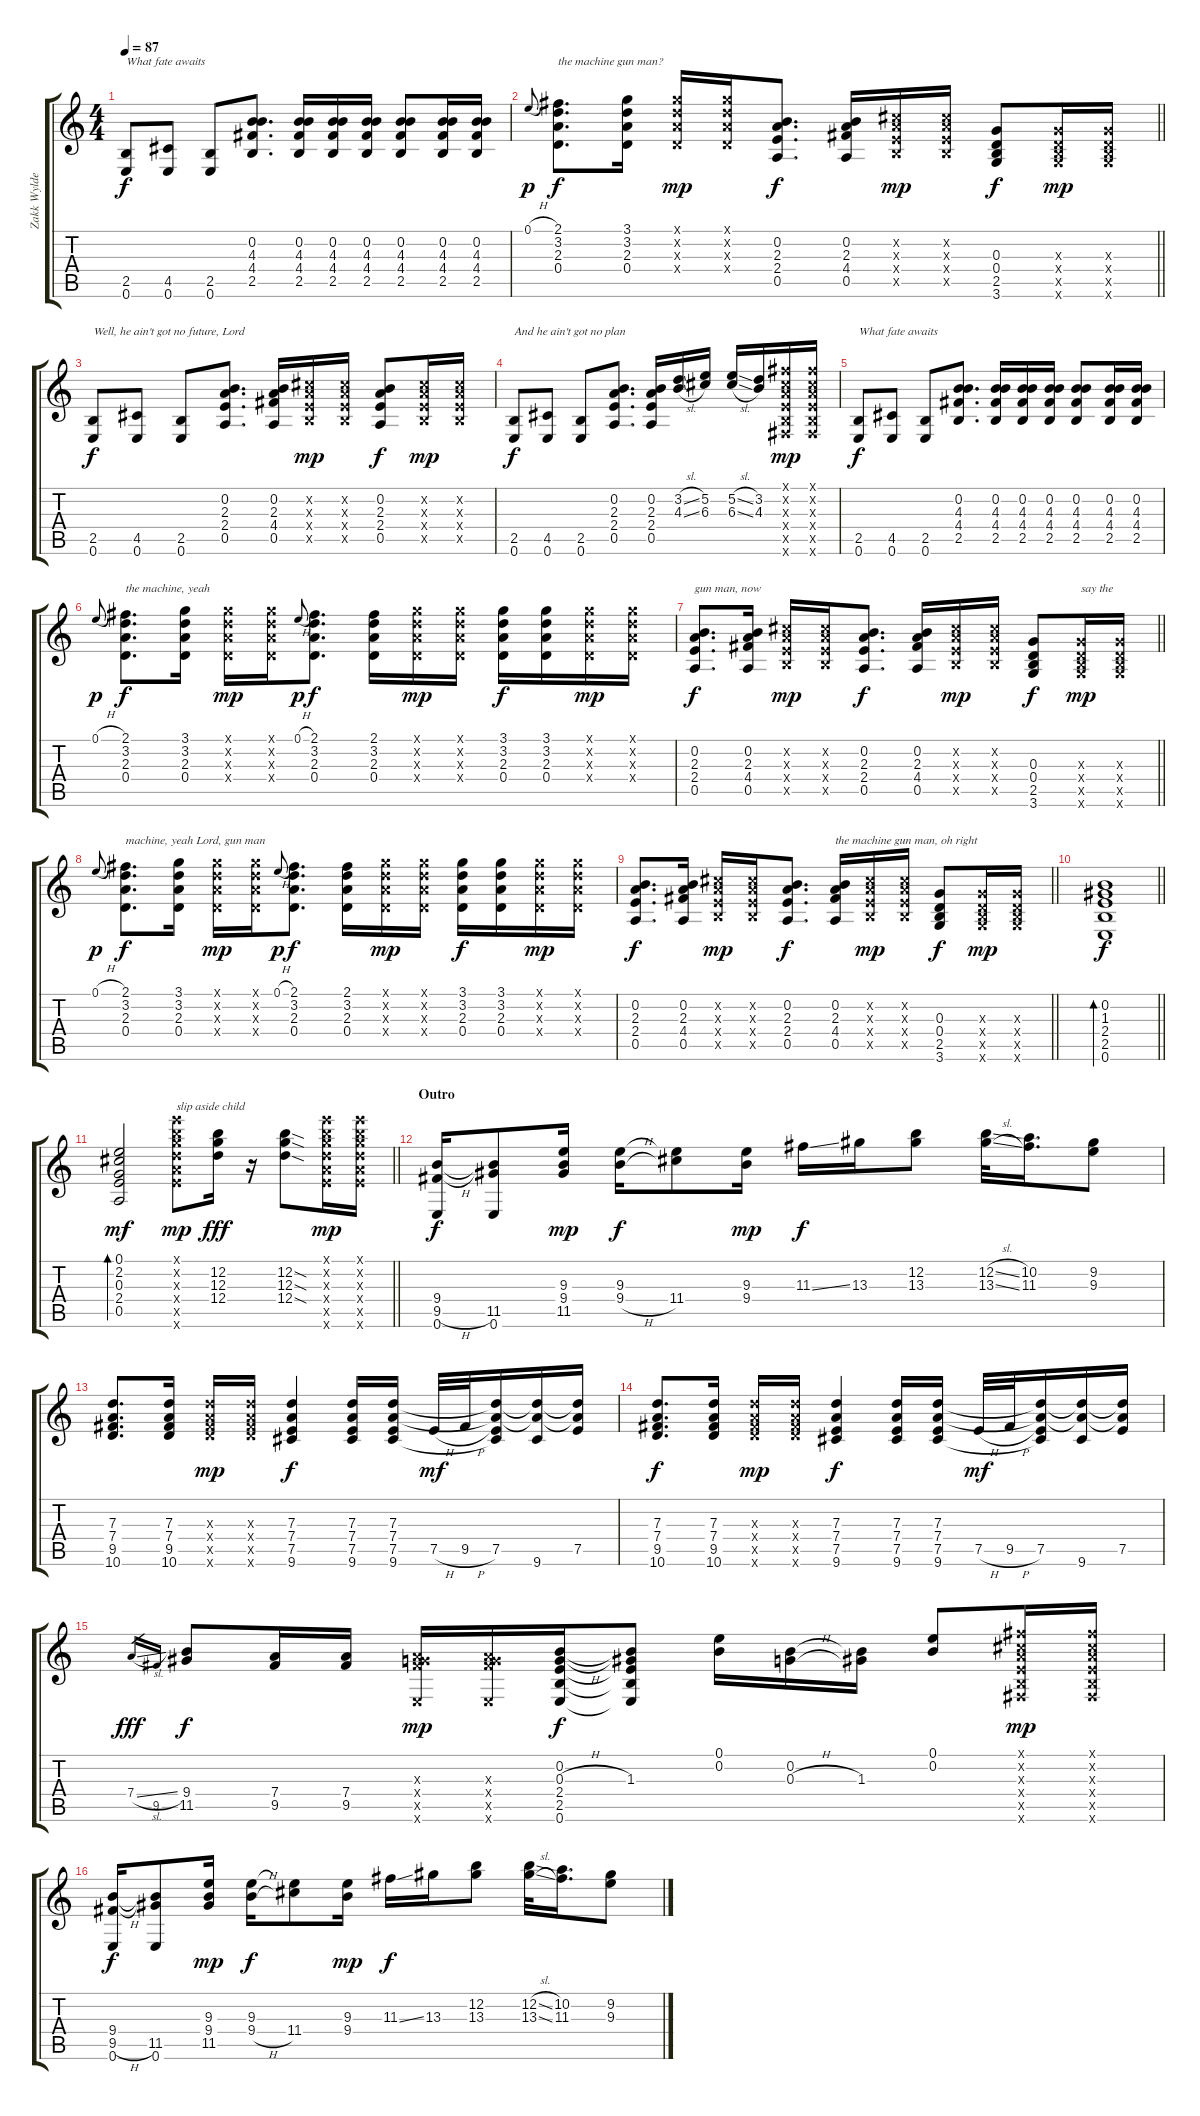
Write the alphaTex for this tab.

\track ("Zakk Wylde" "Zakk Wylde") {instrument acousticguitarsteel}
\staff {score tabs}
\tuning (E4 B3 G3 D3 A2 E2) {hide}
\ts (4 4)
\tempo 87
\clef g2
\ks c
(2.5 0.6).8{txt "What fate awaits " dy f} (4.5 0.6).8 (2.5 0.6).8 (0.2 4.3 4.4 2.5).8{d} (0.2 4.3 4.4 2.5).16 (0.2 4.3 4.4 2.5).16 (0.2 4.3 4.4 2.5).16 (0.2 4.3 4.4 2.5).8 (0.2 4.3 4.4 2.5).16 (0.2 4.3 4.4 2.5).16 |
\barLineRight lightlight
0.1{h}.8{gr onbeat dy p} (2.1 3.2 2.3 0.4).8{d txt "the machine gun man?" dy f} (3.1 3.2 2.3 0.4).16 (3.1{x} 3.2{x} 2.3{x} 0.4{x}).16{dy mp} (3.1{x} 3.2{x} 2.3{x} 0.4{x}).16 (0.2 2.3 2.4 0.5).8{d dy f} (0.2 2.3 4.4 0.5).16 (2.2{x} 2.3{x} 2.4{x} 2.5{x}).16{dy mp} (2.2{x} 2.3{x} 2.4{x} 2.5{x}).16 (0.3 0.4 2.5 3.6).8{dy f} (0.3{x} 0.4{x} 2.5{x} 3.6{x}).16{dy mp} (0.3{x} 0.4{x} 2.5{x} 3.6{x}).16 |
(2.5 0.6).8{txt "Well, he ain't got no future, Lord" dy f} (4.5 0.6).8 (2.5 0.6).8 (0.2 2.3 2.4 0.5).8{d} (0.2 2.3 4.4 0.5).16 (2.2{x} 2.3{x} 2.4{x} 2.5{x}).16{dy mp} (2.2{x} 2.3{x} 2.4{x} 2.5{x}).16 (0.2 2.3 2.4 0.5).8{dy f} (2.2{x} 2.3{x} 2.4{x} 2.5{x}).16{dy mp} (2.2{x} 2.3{x} 2.4{x} 2.5{x}).16 |
(2.5 0.6).8{txt "And he ain't got no plan" dy f} (4.5 0.6).8 (2.5 0.6).8 (0.2 2.3 2.4 0.5).8{d} (0.2 2.3 2.4 0.5).16 (3.2{sl} 4.3{sl}).16 (5.2 6.3).16 (5.2{sl} 6.3{sl}).16 (3.2 4.3).16 (2.1{x} 2.2{x} 2.3{x} 2.4{x} 2.5{x} 2.6{x}).16{dy mp} (2.1{x} 2.2{x} 2.3{x} 2.4{x} 2.5{x} 2.6{x}).16 |
(2.5 0.6).8{txt "What fate awaits " dy f} (4.5 0.6).8 (2.5 0.6).8 (0.2 4.3 4.4 2.5).8{d} (0.2 4.3 4.4 2.5).16 (0.2 4.3 4.4 2.5).16 (0.2 4.3 4.4 2.5).16 (0.2 4.3 4.4 2.5).8 (0.2 4.3 4.4 2.5).16 (0.2 4.3 4.4 2.5).16 |
0.1{h}.8{gr onbeat dy p} (2.1 3.2 2.3 0.4).8{d txt "the machine, yeah" dy f} (3.1 3.2 2.3 0.4).16 (3.1{x} 3.2{x} 2.3{x} 0.4{x}).16{dy mp} (3.1{x} 3.2{x} 2.3{x} 0.4{x}).16 0.1{h}.8{gr onbeat dy p} (2.1 3.2 2.3 0.4).8{d dy f} (2.1 3.2 2.3 0.4).16 (3.1{x} 3.2{x} 2.3{x} 0.4{x}).16{dy mp} (3.1{x} 3.2{x} 2.3{x} 0.4{x}).16 (3.1 3.2 2.3 0.4).16{dy f} (3.1 3.2 2.3 0.4).16 (3.1{x} 3.2{x} 2.3{x} 0.4{x}).16{dy mp} (3.1{x} 3.2{x} 2.3{x} 0.4{x}).16 |
\barLineRight lightlight
(0.2 2.3 2.4 0.5).8{d txt "gun man, now" dy f} (0.2 2.3 4.4 0.5).16 (2.2{x} 2.3{x} 2.4{x} 2.5{x}).16{dy mp} (2.2{x} 2.3{x} 2.4{x} 2.5{x}).16 (0.2 2.3 2.4 0.5).8{d dy f} (0.2 2.3 4.4 0.5).16 (2.2{x} 2.3{x} 2.4{x} 2.5{x}).16{dy mp} (2.2{x} 2.3{x} 2.4{x} 2.5{x}).16 (0.3 0.4 2.5 3.6).8{dy f} (0.3{x} 0.4{x} 2.5{x} 3.6{x}).16{txt "say the " dy mp} (0.3{x} 0.4{x} 2.5{x} 3.6{x}).16 |
0.1{h}.8{gr onbeat dy p} (2.1 3.2 2.3 0.4).8{d txt "machine, yeah Lord, gun man" dy f} (3.1 3.2 2.3 0.4).16 (3.1{x} 3.2{x} 2.3{x} 0.4{x}).16{dy mp} (3.1{x} 3.2{x} 2.3{x} 0.4{x}).16 0.1{h}.8{gr onbeat dy p} (2.1 3.2 2.3 0.4).8{d dy f} (2.1 3.2 2.3 0.4).16 (3.1{x} 3.2{x} 2.3{x} 0.4{x}).16{dy mp} (3.1{x} 3.2{x} 2.3{x} 0.4{x}).16 (3.1 3.2 2.3 0.4).16{dy f} (3.1 3.2 2.3 0.4).16 (3.1{x} 3.2{x} 2.3{x} 0.4{x}).16{dy mp} (3.1{x} 3.2{x} 2.3{x} 0.4{x}).16 |
\barLineRight lightlight
(0.2 2.3 2.4 0.5).8{d dy f} (0.2 2.3 4.4 0.5).16 (2.2{x} 2.3{x} 2.4{x} 2.5{x}).16{dy mp} (2.2{x} 2.3{x} 2.4{x} 2.5{x}).16 (0.2 2.3 2.4 0.5).8{d dy f} (0.2 2.3 4.4 0.5).16{txt "the machine gun man, oh right"} (2.2{x} 2.3{x} 2.4{x} 2.5{x}).16{dy mp} (2.2{x} 2.3{x} 2.4{x} 2.5{x}).16 (0.3 0.4 2.5 3.6).8{dy f} (0.3{x} 0.4{x} 2.5{x} 3.6{x}).16{dy mp} (0.3{x} 0.4{x} 2.5{x} 3.6{x}).16 |
\barLineRight lightlight
(0.2 1.3 2.4 2.5 0.6).1{bd 60 dy f} |
\barLineRight lightlight
(0.1 2.2 0.3 2.4 0.5).2{bd 60 dy mf} (12.1{x} 12.2{x} 12.3{x} 12.4{x} 12.5{x} 12.6{x}).8{txt "slip aside child" dy mp} (12.2 12.3 12.4).16{dy fff} r.16 (12.2{sod} 12.3{sod} 12.4{sod}).8 (12.1{x} 12.2{x} 12.3{x} 12.4{x} 12.5{x} 12.6{x}).16{dy mp} (12.1{x} 12.2{x} 12.3{x} 12.4{x} 12.5{x} 12.6{x}).16 |
\section ("" "Outro")
(9.4 9.5{h} 0.6).16{dy f} (9.4{t} 11.5 0.6).8 (9.3 9.4 11.5).16{dy mp} (9.3 9.4{h}).16{dy f} (9.3{t} 11.4).8 (9.3 9.4).16{dy mp} 11.3{ss}.16{dy f} 13.3.16 (12.2 13.3).8 (12.2{sl} 13.3{sl}).32 (10.2 11.3).16{d} (9.2 9.3).8 |
(7.3 7.4 9.5 10.6).8{d} (7.3 7.4 9.5 10.6).16 (7.3{x} 7.4{x} 9.5{x} 10.6{x}).16{dy mp} (7.3{x} 7.4{x} 9.5{x} 10.6{x}).16 (7.3 7.4 7.5 9.6).4{dy f} (7.3 7.4 7.5 9.6).16 (7.3 7.4 7.5 9.6).16 7.5{h}.32{dy mf} 9.5{h}.32 (7.3{t} 7.4{t} 7.5 9.6{t}).16 (7.3{t} 7.4{t} 9.6).16 (7.3{t} 7.4{t} 7.5).16 |
(7.3 7.4 9.5 10.6).8{d dy f} (7.3 7.4 9.5 10.6).16 (7.3{x} 7.4{x} 9.5{x} 10.6{x}).16{dy mp} (7.3{x} 7.4{x} 9.5{x} 10.6{x}).16 (7.3 7.4 7.5 9.6).4{dy f} (7.3 7.4 7.5 9.6).16 (7.3 7.4 7.5 9.6).16 7.5{h}.32{dy mf} 9.5{h}.32 (7.3{t} 7.4{t} 7.5 9.6{t}).16 (7.3{t} 7.4{t} 9.6).16 (7.3{t} 7.4{t} 7.5).16 |
7.4{sl}.16{gr dy fff} 9.5.16{gr} (9.4 11.5).8{dy f} (7.4 9.5).16 (7.4 9.5).16 (0.3{x} 7.4{x} 9.5{x} 0.6{x}).16{dy mp} (0.3{x} 7.4{x} 9.5{x} 0.6{x}).16 (0.2 0.3{h} 2.4 2.5 0.6).16{dy f} (0.2{t} 1.3 2.4{t} 2.5{t} 0.6{t}).8 (0.1 0.2).16 (0.2 0.3{h}).16 (0.2{t} 1.3).16 (0.1 0.2).8 (2.1{x} 2.2{x} 2.3{x} 2.4{x} 2.5{x} 2.6{x}).16{dy mp} (2.1{x} 2.2{x} 2.3{x} 2.4{x} 2.5{x} 2.6{x}).16 |
(9.4 9.5{h} 0.6).16{dy f} (9.4{t} 11.5 0.6).8 (9.3 9.4 11.5).16{dy mp} (9.3 9.4{h}).16{dy f} (9.3{t} 11.4).8 (9.3 9.4).16{dy mp} 11.3{ss}.16{dy f} 13.3.16 (12.2 13.3).8 (12.2{sl} 13.3{sl}).32 (10.2 11.3).16{d} (9.2 9.3).8
